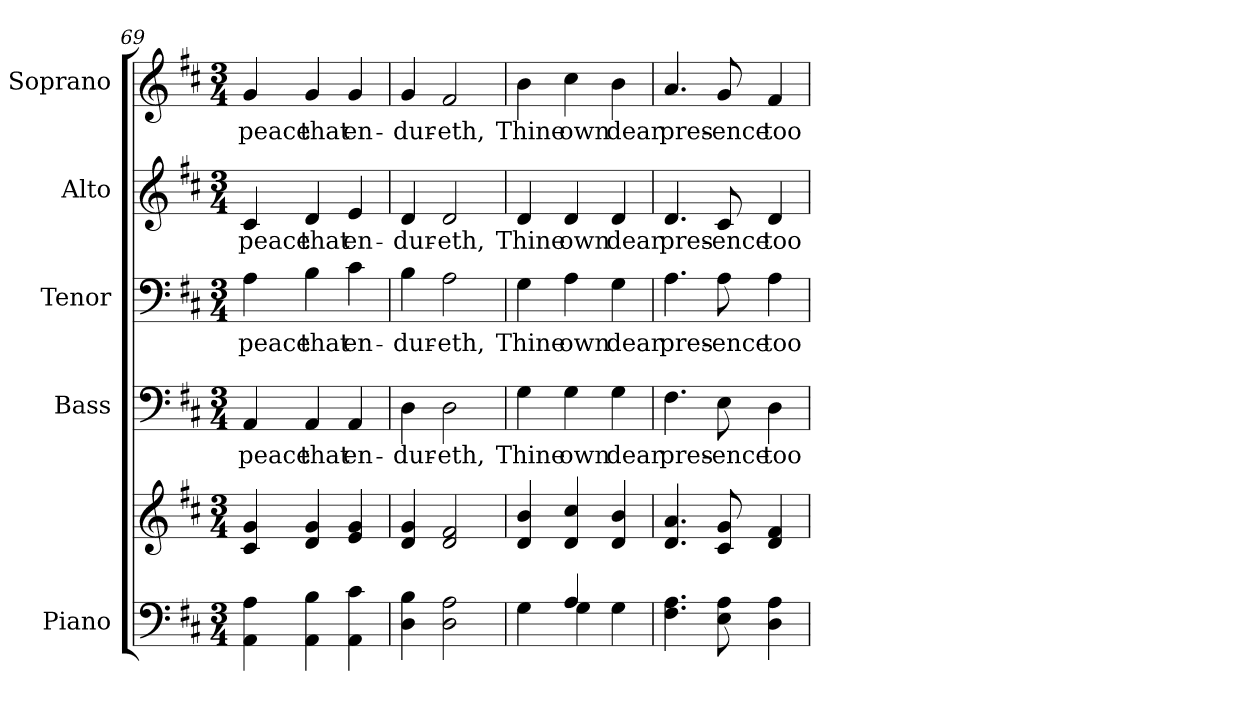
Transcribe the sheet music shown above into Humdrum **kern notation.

**kern	**kern	**kern	**text	**kern	**text	**kern	**text	**kern	**text
*part5	*part5	*part4	*part4	*part3	*part3	*part2	*part2	*part1	*part1
*staff6	*staff5	*staff4	*staff4	*staff3	*staff3	*staff2	*staff2	*staff1	*staff1
*I"Piano	*	*I"Bass	*	*I"Tenor	*	*I"Alto	*	*I"Soprano	*
*I'Pno.	*	*I'B.	*	*I'T.	*	*I'A.	*	*I'S.	*
!!LO:PB:g=z
*clefF4	*clefG2	*clefF4	*	*clefF4	*	*clefG2	*	*clefG2	*
*k[f#c#]	*k[f#c#]	*k[f#c#]	*	*k[f#c#]	*	*k[f#c#]	*	*k[f#c#]	*
*D:	*D:	*D:	*	*D:	*	*D:	*	*D:	*
*M3/4	*M3/4	*M3/4	*	*M3/4	*	*M3/4	*	*M3/4	*
=69	=69	=69	=69	=69	=69	=69	=69	=69	=69
!	!	!	!LO:LY:b:color=#000000	!	!	!	!	!	!
!	!	!	!	!	!LO:LY:b:color=#000000	!	!	!	!
!	!	!	!	!	!	!	!LO:LY:b:color=#000000	!	!
!	!	!	!	!	!	!	!	!	!LO:LY:b:color=#000000
4AAi\ 4Ai	4c#i/ 4gi	4AAi/	peace	4Ai\	peace	4c#i/	peace	4gi/	peace
!	!	!	!LO:LY:b:color=#000000	!	!	!	!	!	!
!	!	!	!	!	!LO:LY:b:color=#000000	!	!	!	!
!	!	!	!	!	!	!	!LO:LY:b:color=#000000	!	!
!	!	!	!	!	!	!	!	!	!LO:LY:b:color=#000000
4AAi\ 4Bi	4di/ 4gi	4AAi/	that	4Bi\	that	4di/	that	4gi/	that
!	!	!	!LO:LY:b:color=#000000	!	!	!	!	!	!
!	!	!	!	!	!LO:LY:b:color=#000000	!	!	!	!
!	!	!	!	!	!	!	!LO:LY:b:color=#000000	!	!
!	!	!	!	!	!	!	!	!	!LO:LY:b:color=#000000
4AAi\ 4c#i	4ei/ 4gi	4AAi/	en-	4c#i\	en-	4ei/	en-	4gi/	en-
=70	=70	=70	=70	=70	=70	=70	=70	=70	=70
!	!	!	!LO:LY:b:color=#000000	!	!	!	!	!	!
!	!	!	!	!	!LO:LY:b:color=#000000	!	!	!	!
!	!	!	!	!	!	!	!LO:LY:b:color=#000000	!	!
!	!	!	!	!	!	!	!	!	!LO:LY:b:color=#000000
4Di\ 4Bi	4di/ 4gi	4Di\	-dur-	4Bi\	-dur-	4di/	-dur-	4gi/	-dur-
!	!	!	!LO:LY:b:color=#000000	!	!	!	!	!	!
!	!	!	!	!	!LO:LY:b:color=#000000	!	!	!	!
!	!	!	!	!	!	!	!LO:LY:b:color=#000000	!	!
!	!	!	!	!	!	!	!	!	!LO:LY:b:color=#000000
2Di\ 2Ai	2di/ 2f#i	2Di\	-eth,	2Ai\	-eth,	2di/	-eth,	2f#i/	-eth,
=71	=71	=71	=71	=71	=71	=71	=71	=71	=71
*^	*	*	*	*	*	*	*	*	*
!	!	!	!	!LO:LY:b:color=#000000	!	!	!	!	!	!
!	!	!	!	!	!	!LO:LY:b:color=#000000	!	!	!	!
!	!	!	!	!	!	!	!	!LO:LY:b:color=#000000	!	!
!	!	!	!	!	!	!	!	!	!	!LO:LY:b:color=#000000
4Gi\	4ryy	4di/ 4bi	4Gi\	Thine	4Gi\	Thine	4di/	Thine	4bi\	Thine
!	!	!	!	!LO:LY:b:color=#000000	!	!	!	!	!	!
!	!	!	!	!	!	!LO:LY:b:color=#000000	!	!	!	!
!	!	!	!	!	!	!	!	!LO:LY:b:color=#000000	!	!
!	!	!	!	!	!	!	!	!	!	!LO:LY:b:color=#000000
4Ai/	4Gi\	4di/ 4cc#i	4Gi\	own	4Ai\	own	4di/	own	4cc#i\	own
!	!	!	!	!LO:LY:b:color=#000000	!	!	!	!	!	!
!	!	!	!	!	!	!LO:LY:b:color=#000000	!	!	!	!
!	!	!	!	!	!	!	!	!LO:LY:b:color=#000000	!	!
!	!	!	!	!	!	!	!	!	!	!LO:LY:b:color=#000000
4Gi\	4ryy	4di/ 4bi	4Gi\	dear	4Gi\	dear	4di/	dear	4bi\	dear
*v	*v	*	*	*	*	*	*	*	*	*
!!LO:PB:g=z
=72	=72	=72	=72	=72	=72	=72	=72	=72	=72
*^	*	*	*	*	*	*	*	*	*
!	!	!	!	!LO:LY:b:color=#000000	!	!	!	!	!	!
*v	*v	*	*	*	*	*	*	*	*	*
*^	*	*	*	*	*	*	*	*	*
!	!	!	!	!	!	!LO:LY:b:color=#000000	!	!	!	!
*v	*v	*	*	*	*	*	*	*	*	*
*^	*	*	*	*	*	*	*	*	*
!	!	!	!	!	!	!	!	!LO:LY:b:color=#000000	!	!
*v	*v	*	*	*	*	*	*	*	*	*
*^	*	*	*	*	*	*	*	*	*
!	!	!	!	!	!	!	!	!	!	!LO:LY:b:color=#000000
*v	*v	*	*	*	*	*	*	*	*	*
4.F#i\ 4.Ai	4.di/ 4.ai	4.F#i\	pres-	4.Ai\	pres-	4.di/	pres-	4.ai/	pres-
!	!	!	!LO:LY:b:color=#000000	!	!	!	!	!	!
!	!	!	!	!	!LO:LY:b:color=#000000	!	!	!	!
!	!	!	!	!	!	!	!LO:LY:b:color=#000000	!	!
!	!	!	!	!	!	!	!	!	!LO:LY:b:color=#000000
8Ei\ 8Ai	8c#i/ 8gi	8Ei\	-ence	8Ai\	-ence	8c#i/	-ence	8gi/	-ence
!	!	!	!LO:LY:b:color=#000000	!	!	!	!	!	!
!	!	!	!	!	!LO:LY:b:color=#000000	!	!	!	!
!	!	!	!	!	!	!	!LO:LY:b:color=#000000	!	!
!	!	!	!	!	!	!	!	!	!LO:LY:b:color=#000000
4Di\ 4Ai	4di/ 4f#i	4Di\	too	4Ai\	too	4di/	too	4f#i/	too
=	=	=	=	=	=	=	=	=	=
*-	*-	*-	*-	*-	*-	*-	*-	*-	*-
